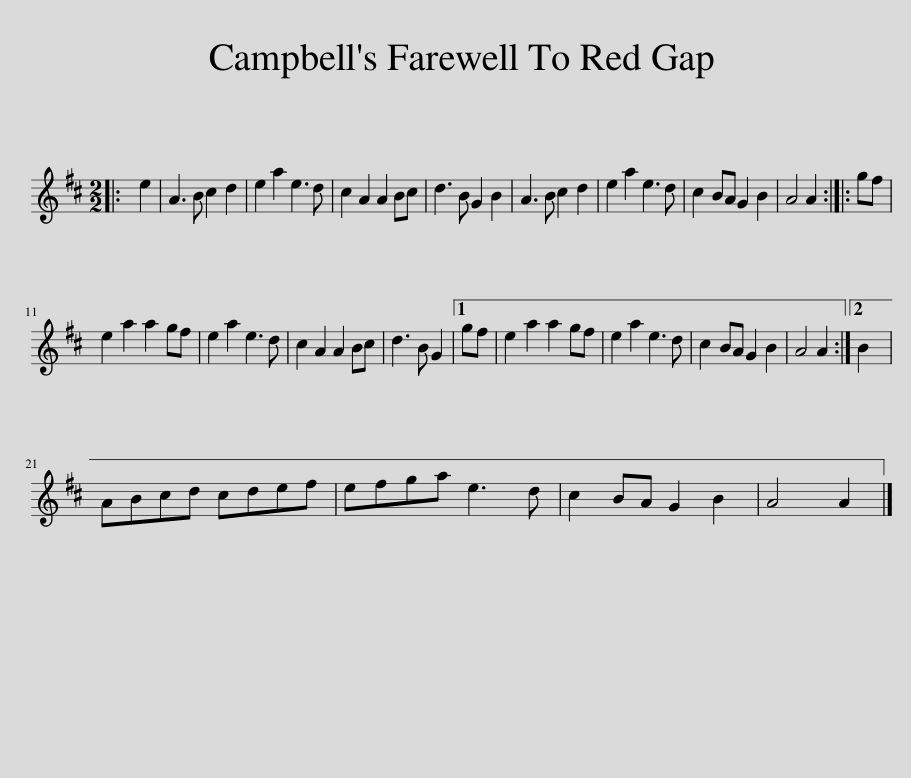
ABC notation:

X:1
L:1/8
M:2/2
I:linebreak $
K:D
V:1 treble
V:1
|: e2 | A3 B c2 d2 | e2 a2 e3 d | c2 A2 A2 Bc | d3 B G2 B2 | %5
 A3 B c2 d2 | e2 a2 e3 d | c2 BA G2 B2 | A4 A2 :: gf |$ %10
 e2 a2 a2 gf | e2 a2 e3 d | c2 A2 A2 Bc | d3 B G2 |1 gf | %15
 e2 a2 a2 gf | e2 a2 e3 d | c2 BA G2 B2 | A4 A2 :|2 B2 |$ %20
 ABcd cdef | efga e3 d | c2 BA G2 B2 | A4 A2 |] %24
